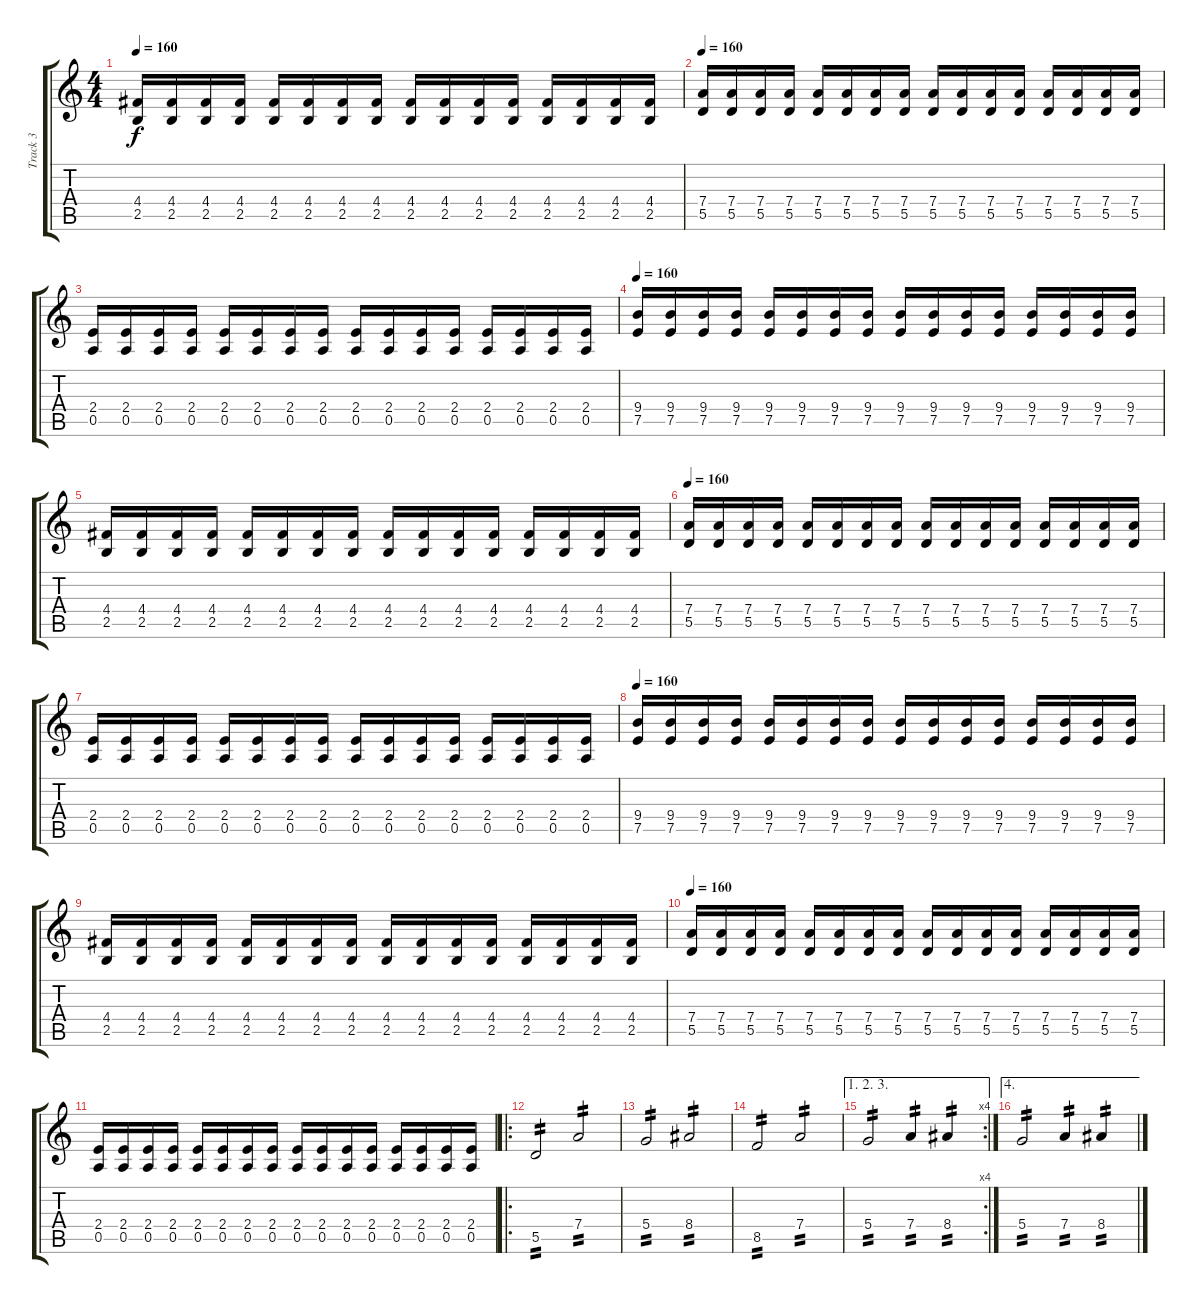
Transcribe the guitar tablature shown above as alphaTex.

\track ("Track 3" "Track 3") {instrument overdrivenguitar}
\staff {score tabs}
\tuning (E4 B3 G3 D3 A2 E2) {hide}
\ts (4 4)
\tempo 160
\clef g2
\ks c
(4.4 2.5).16{dy f} (4.4 2.5).16 (4.4 2.5).16 (4.4 2.5).16 (4.4 2.5).16 (4.4 2.5).16 (4.4 2.5).16 (4.4 2.5).16 (4.4 2.5).16 (4.4 2.5).16 (4.4 2.5).16 (4.4 2.5).16 (4.4 2.5).16 (4.4 2.5).16 (4.4 2.5).16 (4.4 2.5).16 |
\tempo 160
(7.4 5.5).16 (7.4 5.5).16 (7.4 5.5).16 (7.4 5.5).16 (7.4 5.5).16 (7.4 5.5).16 (7.4 5.5).16 (7.4 5.5).16 (7.4 5.5).16 (7.4 5.5).16 (7.4 5.5).16 (7.4 5.5).16 (7.4 5.5).16 (7.4 5.5).16 (7.4 5.5).16 (7.4 5.5).16 |
(2.4 0.5).16 (2.4 0.5).16 (2.4 0.5).16 (2.4 0.5).16 (2.4 0.5).16 (2.4 0.5).16 (2.4 0.5).16 (2.4 0.5).16 (2.4 0.5).16 (2.4 0.5).16 (2.4 0.5).16 (2.4 0.5).16 (2.4 0.5).16 (2.4 0.5).16 (2.4 0.5).16 (2.4 0.5).16 |
\tempo 160
(9.4 7.5).16 (9.4 7.5).16 (9.4 7.5).16 (9.4 7.5).16 (9.4 7.5).16 (9.4 7.5).16 (9.4 7.5).16 (9.4 7.5).16 (9.4 7.5).16 (9.4 7.5).16 (9.4 7.5).16 (9.4 7.5).16 (9.4 7.5).16 (9.4 7.5).16 (9.4 7.5).16 (9.4 7.5).16 |
(4.4 2.5).16 (4.4 2.5).16 (4.4 2.5).16 (4.4 2.5).16 (4.4 2.5).16 (4.4 2.5).16 (4.4 2.5).16 (4.4 2.5).16 (4.4 2.5).16 (4.4 2.5).16 (4.4 2.5).16 (4.4 2.5).16 (4.4 2.5).16 (4.4 2.5).16 (4.4 2.5).16 (4.4 2.5).16 |
\tempo 160
(7.4 5.5).16 (7.4 5.5).16 (7.4 5.5).16 (7.4 5.5).16 (7.4 5.5).16 (7.4 5.5).16 (7.4 5.5).16 (7.4 5.5).16 (7.4 5.5).16 (7.4 5.5).16 (7.4 5.5).16 (7.4 5.5).16 (7.4 5.5).16 (7.4 5.5).16 (7.4 5.5).16 (7.4 5.5).16 |
(2.4 0.5).16 (2.4 0.5).16 (2.4 0.5).16 (2.4 0.5).16 (2.4 0.5).16 (2.4 0.5).16 (2.4 0.5).16 (2.4 0.5).16 (2.4 0.5).16 (2.4 0.5).16 (2.4 0.5).16 (2.4 0.5).16 (2.4 0.5).16 (2.4 0.5).16 (2.4 0.5).16 (2.4 0.5).16 |
\tempo 160
(9.4 7.5).16 (9.4 7.5).16 (9.4 7.5).16 (9.4 7.5).16 (9.4 7.5).16 (9.4 7.5).16 (9.4 7.5).16 (9.4 7.5).16 (9.4 7.5).16 (9.4 7.5).16 (9.4 7.5).16 (9.4 7.5).16 (9.4 7.5).16 (9.4 7.5).16 (9.4 7.5).16 (9.4 7.5).16 |
(4.4 2.5).16 (4.4 2.5).16 (4.4 2.5).16 (4.4 2.5).16 (4.4 2.5).16 (4.4 2.5).16 (4.4 2.5).16 (4.4 2.5).16 (4.4 2.5).16 (4.4 2.5).16 (4.4 2.5).16 (4.4 2.5).16 (4.4 2.5).16 (4.4 2.5).16 (4.4 2.5).16 (4.4 2.5).16 |
\tempo 160
(7.4 5.5).16 (7.4 5.5).16 (7.4 5.5).16 (7.4 5.5).16 (7.4 5.5).16 (7.4 5.5).16 (7.4 5.5).16 (7.4 5.5).16 (7.4 5.5).16 (7.4 5.5).16 (7.4 5.5).16 (7.4 5.5).16 (7.4 5.5).16 (7.4 5.5).16 (7.4 5.5).16 (7.4 5.5).16 |
(2.4 0.5).16 (2.4 0.5).16 (2.4 0.5).16 (2.4 0.5).16 (2.4 0.5).16 (2.4 0.5).16 (2.4 0.5).16 (2.4 0.5).16 (2.4 0.5).16 (2.4 0.5).16 (2.4 0.5).16 (2.4 0.5).16 (2.4 0.5).16 (2.4 0.5).16 (2.4 0.5).16 (2.4 0.5).16 |
\ro
5.5.2{tp 2} 7.4.2{tp 2} |
5.4.2{tp 2} 8.4.2{tp 2} |
8.5.2{tp 2} 7.4.2{tp 2} |
\ae (1 2 3)
\rc 4
5.4.2{tp 2} 7.4.4{tp 2} 8.4.4{tp 2} |
\ae 4
5.4.2{tp 2} 7.4.4{tp 2} 8.4.4{tp 2}
